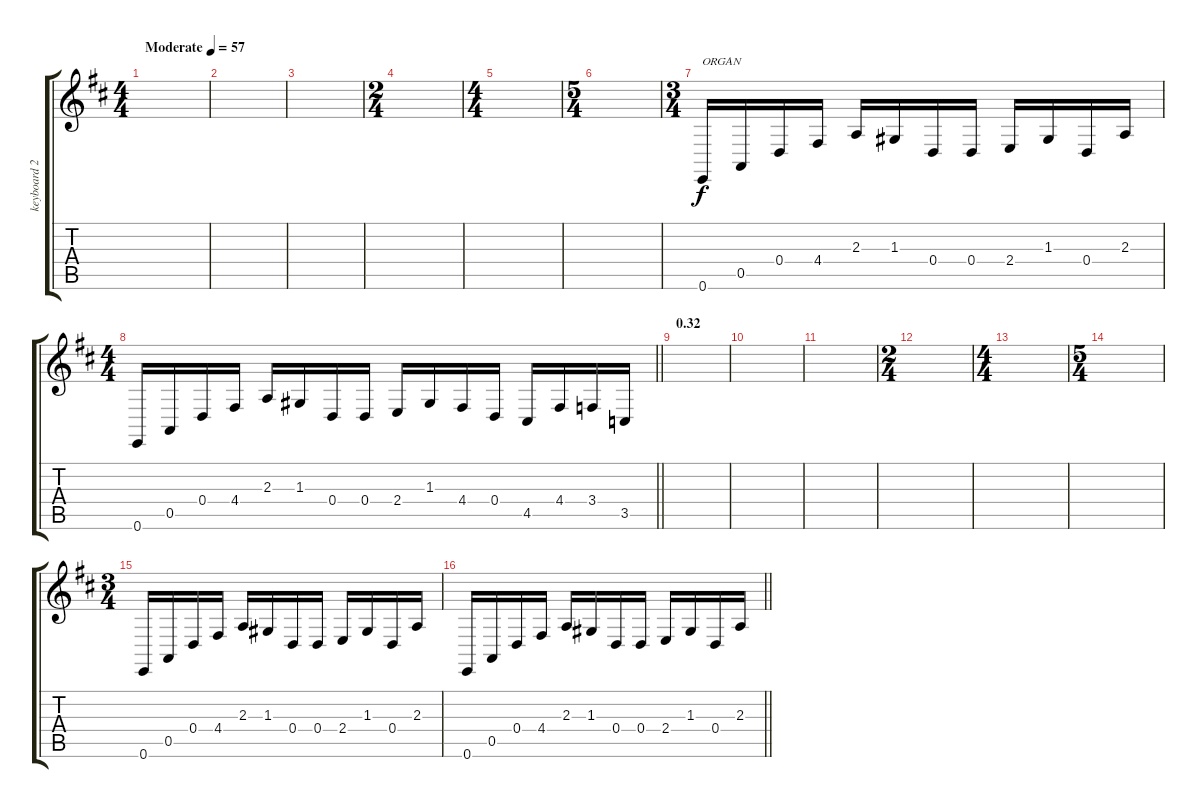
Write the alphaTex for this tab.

\track ("keyboard 2" "keyboard 2") {instrument electricpiano1}
\staff {score tabs}
\tuning (E4 B3 G3 D3 A2 E2) {hide}
\ts (4 4)
\tempo (57 "Moderate")
\clef g2
\ks d
|
|
|
\ts (2 4)
|
\ts (4 4)
|
\ts (5 4)
|
\ts (3 4)
0.6.16{txt "ORGAN"} 0.5.16 0.4.16 4.4.16 2.3.16 1.3.16 0.4.16 0.4.16 2.4.16 1.3.16 0.4.16 2.3.16 |
\ts (4 4)
\barLineRight lightlight
0.6.16 0.5.16 0.4.16 4.4.16 2.3.16 1.3.16 0.4.16 0.4.16 2.4.16 1.3.16 4.4.16 0.4.16 4.5.16 4.4.16 3.4.16 3.5.16 |
\section ("" "0.32")
|
|
|
\ts (2 4)
|
\ts (4 4)
|
\ts (5 4)
|
\ts (3 4)
0.6.16 0.5.16 0.4.16 4.4.16 2.3.16 1.3.16 0.4.16 0.4.16 2.4.16 1.3.16 0.4.16 2.3.16 |
\barLineRight lightlight
0.6.16 0.5.16 0.4.16 4.4.16 2.3.16 1.3.16 0.4.16 0.4.16 2.4.16 1.3.16 0.4.16 2.3.16
